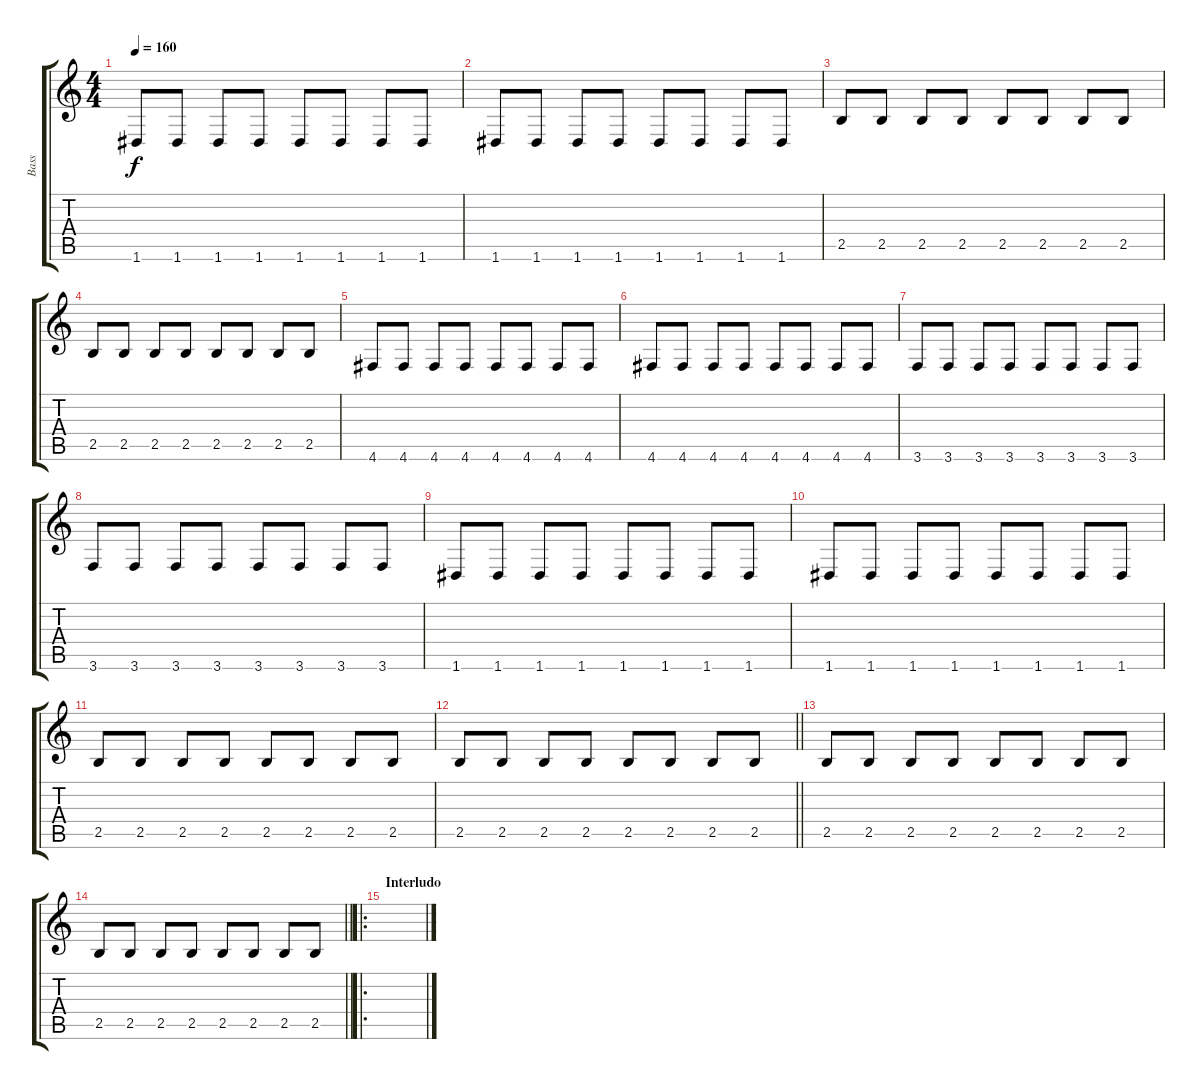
\track ("Bass" "Bass") {instrument acousticbass}
\staff {score tabs}
\tuning (E4 B3 G3 D3 A2 D2) {hide}
\ts (4 4)
\tempo 160
\clef g2
\ks c
1.6.8{dy f} 1.6.8 1.6.8 1.6.8 1.6.8 1.6.8 1.6.8 1.6.8 |
1.6.8 1.6.8 1.6.8 1.6.8 1.6.8 1.6.8 1.6.8 1.6.8 |
2.5.8 2.5.8 2.5.8 2.5.8 2.5.8 2.5.8 2.5.8 2.5.8 |
2.5.8 2.5.8 2.5.8 2.5.8 2.5.8 2.5.8 2.5.8 2.5.8 |
4.6.8 4.6.8 4.6.8 4.6.8 4.6.8 4.6.8 4.6.8 4.6.8 |
4.6.8 4.6.8 4.6.8 4.6.8 4.6.8 4.6.8 4.6.8 4.6.8 |
3.6.8 3.6.8 3.6.8 3.6.8 3.6.8 3.6.8 3.6.8 3.6.8 |
3.6.8 3.6.8 3.6.8 3.6.8 3.6.8 3.6.8 3.6.8 3.6.8 |
1.6.8 1.6.8 1.6.8 1.6.8 1.6.8 1.6.8 1.6.8 1.6.8 |
1.6.8 1.6.8 1.6.8 1.6.8 1.6.8 1.6.8 1.6.8 1.6.8 |
2.5.8 2.5.8 2.5.8 2.5.8 2.5.8 2.5.8 2.5.8 2.5.8 |
\barLineRight lightlight
2.5.8 2.5.8 2.5.8 2.5.8 2.5.8 2.5.8 2.5.8 2.5.8 |
2.5.8 2.5.8 2.5.8 2.5.8 2.5.8 2.5.8 2.5.8 2.5.8 |
\barLineRight lightlight
2.5.8 2.5.8 2.5.8 2.5.8 2.5.8 2.5.8 2.5.8 2.5.8 |
\ro
\section ("" "Interludo")
